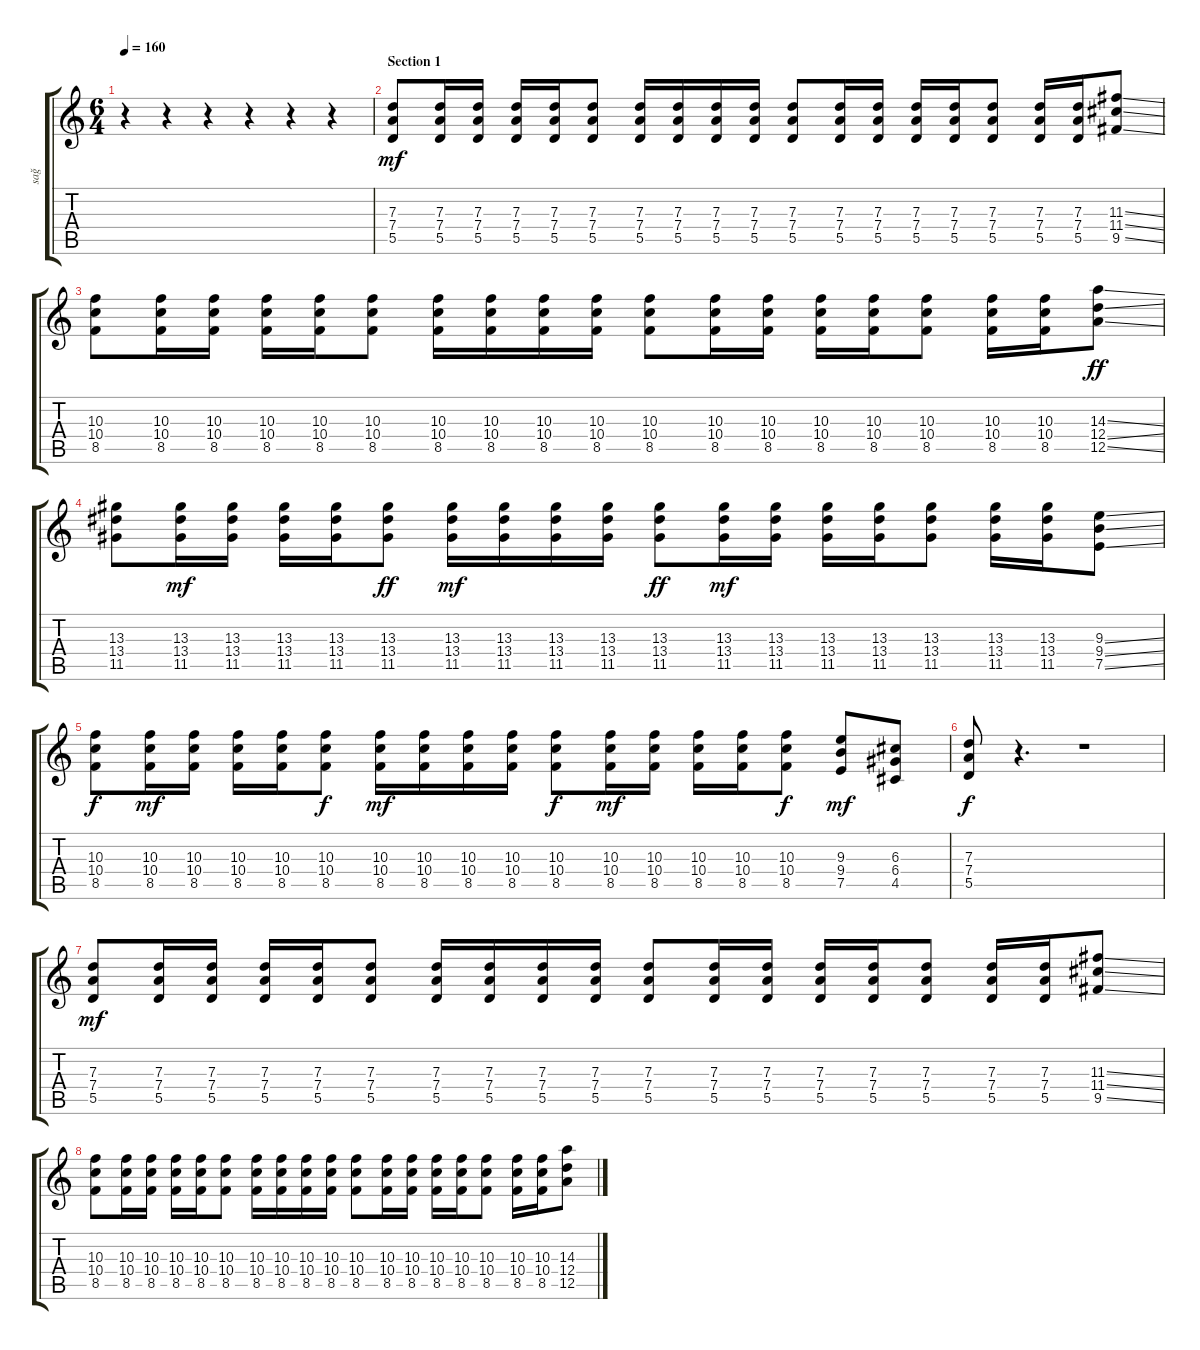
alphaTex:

\track ("sağ" "sağ") {instrument overdrivenguitar}
\staff {score tabs}
\tuning (E4 B3 G3 D3 A2 E2) {hide}
\ts (6 4)
\tempo 160
\clef g2
\ks c
r.4{dy mf instrument overdrivenguitar} r.4 r.4 r.4 r.4 r.4 |
\section ("" "Section 1")
(7.3 7.4 5.5).8{volume 11} (7.3 7.4 5.5).16 (7.3 7.4 5.5).16 (7.3 7.4 5.5).16 (7.3 7.4 5.5).16 (7.3 7.4 5.5).8 (7.3 7.4 5.5).16 (7.3 7.4 5.5).16 (7.3 7.4 5.5).16 (7.3 7.4 5.5).16 (7.3 7.4 5.5).8 (7.3 7.4 5.5).16 (7.3 7.4 5.5).16 (7.3 7.4 5.5).16 (7.3 7.4 5.5).16 (7.3 7.4 5.5).8 (7.3 7.4 5.5).16 (7.3 7.4 5.5).16 (11.3{ss} 11.4{ss} 9.5{ss}).8 |
(10.3 10.4 8.5).8 (10.3 10.4 8.5).16 (10.3 10.4 8.5).16 (10.3 10.4 8.5).16 (10.3 10.4 8.5).16 (10.3 10.4 8.5).8 (10.3 10.4 8.5).16 (10.3 10.4 8.5).16 (10.3 10.4 8.5).16 (10.3 10.4 8.5).16 (10.3 10.4 8.5).8 (10.3 10.4 8.5).16 (10.3 10.4 8.5).16 (10.3 10.4 8.5).16 (10.3 10.4 8.5).16 (10.3 10.4 8.5).8 (10.3 10.4 8.5).16 (10.3 10.4 8.5).16 (14.3{ss} 12.4{ss} 12.5{ss}).8{dy ff} |
(13.3 13.4 11.5).8 (13.3 13.4 11.5).16{dy mf} (13.3 13.4 11.5).16 (13.3 13.4 11.5).16 (13.3 13.4 11.5).16 (13.3 13.4 11.5).8{dy ff} (13.3 13.4 11.5).16{dy mf} (13.3 13.4 11.5).16 (13.3 13.4 11.5).16 (13.3 13.4 11.5).16 (13.3 13.4 11.5).8{dy ff} (13.3 13.4 11.5).16{dy mf} (13.3 13.4 11.5).16 (13.3 13.4 11.5).16 (13.3 13.4 11.5).16 (13.3 13.4 11.5).8 (13.3 13.4 11.5).16 (13.3 13.4 11.5).16 (9.3{ss} 9.4{ss} 7.5{ss}).8 |
(10.3 10.4 8.5).8{dy f} (10.3 10.4 8.5).16{dy mf} (10.3 10.4 8.5).16 (10.3 10.4 8.5).16 (10.3 10.4 8.5).16 (10.3 10.4 8.5).8{dy f} (10.3 10.4 8.5).16{dy mf} (10.3 10.4 8.5).16 (10.3 10.4 8.5).16 (10.3 10.4 8.5).16 (10.3 10.4 8.5).8{dy f} (10.3 10.4 8.5).16{dy mf} (10.3 10.4 8.5).16 (10.3 10.4 8.5).16 (10.3 10.4 8.5).16 (10.3 10.4 8.5).8{dy f} (9.3 9.4 7.5).8{dy mf} (6.3 6.4 4.5).8 |
(7.3 7.4 5.5).8{dy f} r.4{d} r.1 |
(7.3 7.4 5.5).8{dy mf} (7.3 7.4 5.5).16 (7.3 7.4 5.5).16 (7.3 7.4 5.5).16 (7.3 7.4 5.5).16 (7.3 7.4 5.5).8 (7.3 7.4 5.5).16 (7.3 7.4 5.5).16 (7.3 7.4 5.5).16 (7.3 7.4 5.5).16 (7.3 7.4 5.5).8 (7.3 7.4 5.5).16 (7.3 7.4 5.5).16 (7.3 7.4 5.5).16 (7.3 7.4 5.5).16 (7.3 7.4 5.5).8 (7.3 7.4 5.5).16 (7.3 7.4 5.5).16 (11.3{ss} 11.4{ss} 9.5{ss}).8 |
(10.3 10.4 8.5).8 (10.3 10.4 8.5).16 (10.3 10.4 8.5).16 (10.3 10.4 8.5).16 (10.3 10.4 8.5).16 (10.3 10.4 8.5).8 (10.3 10.4 8.5).16 (10.3 10.4 8.5).16 (10.3 10.4 8.5).16 (10.3 10.4 8.5).16 (10.3 10.4 8.5).8 (10.3 10.4 8.5).16 (10.3 10.4 8.5).16 (10.3 10.4 8.5).16 (10.3 10.4 8.5).16 (10.3 10.4 8.5).8 (10.3 10.4 8.5).16 (10.3 10.4 8.5).16 (14.3{ss} 12.4{ss} 12.5{ss}).8
